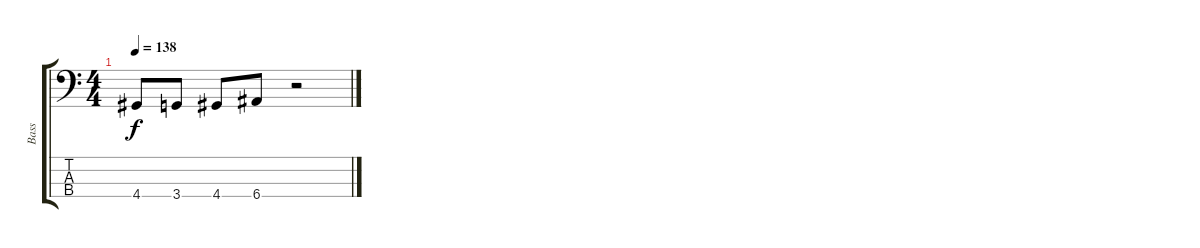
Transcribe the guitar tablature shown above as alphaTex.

\track ("Bass" "Bass") {instrument electricbassfinger}
\staff {score tabs}
\tuning (G2 D2 A1 E1) {hide}
\ts (4 4)
\tempo 138
\clef f4
\ks c
4.4.8{dy f} 3.4.8 4.4.8 6.4.8 r.2
